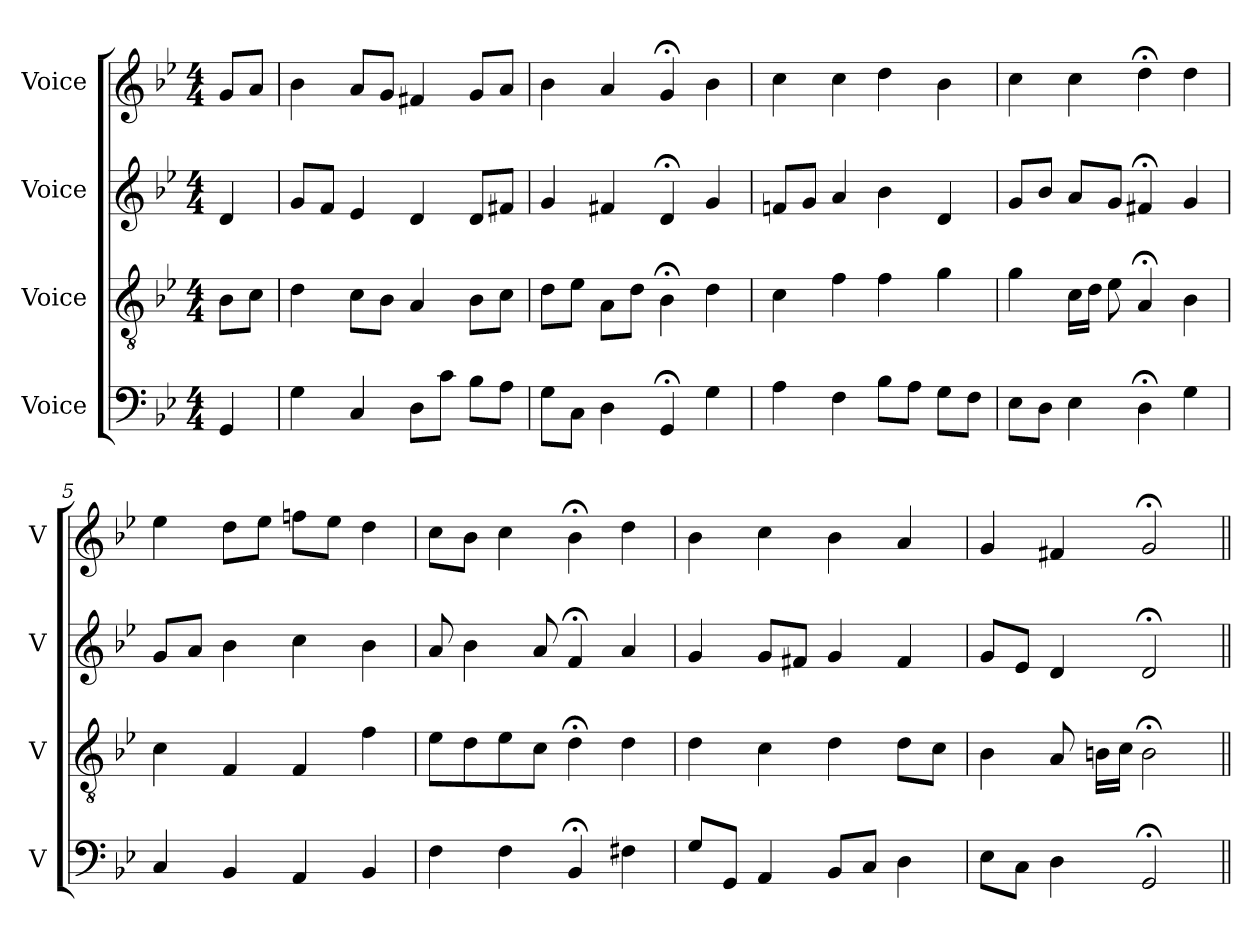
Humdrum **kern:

**kern	**kern	**kern	**kern
*part4	*part3	*part2	*part1
*staff4	*staff3	*staff2	*staff1
*I"Voice	*I"Voice	*I"Voice	*I"Voice
*I'V	*I'V	*I'V	*I'V
*clefF4	*clefGv2	*clefG2	*clefG2
*k[b-e-]	*k[b-e-]	*k[b-e-]	*k[b-e-]
*M4/4	*M4/4	*M4/4	*M4/4
*MM100	*MM100	*MM100	*MM100
=	=	=	=
4GG/	8B-\L	4d/	8g/L
.	8c\J	.	8a/J
=1	=1	=1	=1
4G\	4d\	8g/L	4b-\
.	.	8f/J	.
4C/	8c\L	4e-/	8a/L
.	8B-\J	.	8g/J
8D\L	4A/	4d/	4f#X/
8c\J	.	.	.
8B-\L	8B-\L	8d/L	8g/L
8A\J	8c\J	8f#X/J	8a/J
=2	=2	=2	=2
8G\L	8d\L	4g/	4b-\
8C\J	8e-\J	.	.
4D\	8A\L	4f#X/	4a/
.	8d\J	.	.
4GG;/	4B-;\	4d;/	4g;/
4G\	4d\	4g/	4b-\
=3	=3	=3	=3
4A\	4c\	8fn/L	4cc\
.	.	8g/J	.
4F\	4f\	4a/	4cc\
8B-\L	4f\	4b-\	4dd\
8A\J	.	.	.
8G\L	4g\	4d/	4b-\
8F\J	.	.	.
=4	=4	=4	=4
8E-\L	4g\	8g/L	4cc\
8D\J	.	8b-/J	.
4E-\	16c\LL	8a/L	4cc\
.	16d\JJ	.	.
.	8e-\	8g/J	.
4D;\	4A;/	4f#X;/	4dd;\
4G\	4B-\	4g/	4dd\
!!LO:LB:g=z
=5	=5	=5	=5
4C/	4c\	8g/L	4ee-\
.	.	8a/J	.
4BB-/	4F/	4b-\	8dd\L
.	.	.	8ee-\J
4AA/	4F/	4cc\	8ffn\L
.	.	.	8ee-\J
4BB-/	4f\	4b-\	4dd\
=6	=6	=6	=6
4F\	8e-\L	8a/	8cc\L
.	8d\	4b-\	8b-\J
4F\	8e-\	.	4cc\
.	8c\J	8a/	.
4BB-;/	4d;\	4f;/	4b-;\
4F#X\	4d\	4a/	4dd\
=7	=7	=7	=7
8G/L	4d\	4g/	4b-\
8GG/J	.	.	.
4AA/	4c\	8g/L	4cc\
.	.	8f#X/J	.
8BB-/L	4d\	4g/	4b-\
8C/J	.	.	.
4D\	8d\L	4f#/	4a/
.	8c\J	.	.
=8	=8	=8	=8
8E-\L	4B-\	8g/L	4g/
8C\J	.	8e-/J	.
4D\	8A/	4d/	4f#X/
.	16Bn\LL	.	.
.	16c\JJ	.	.
2GG;/	2B;\	2d;/	2g;/
=||	=||	=||	=||
*-	*-	*-	*-
